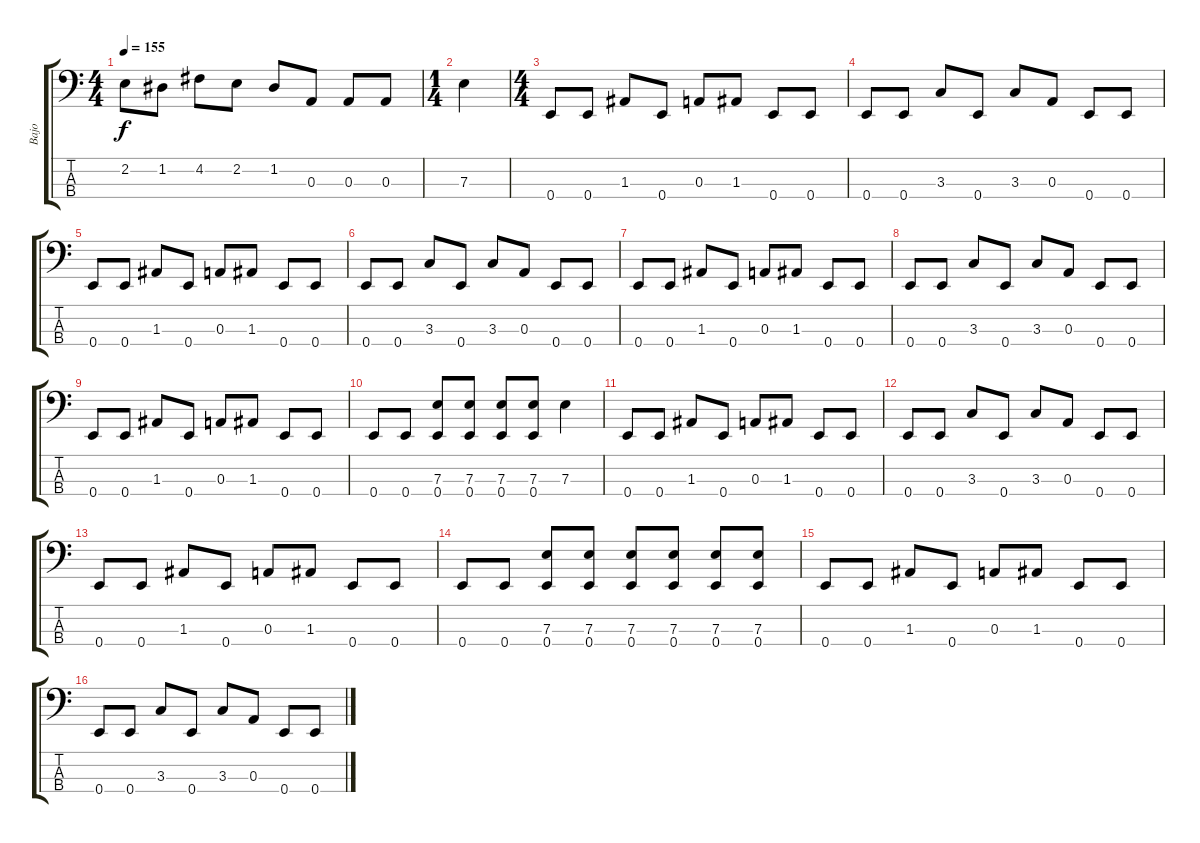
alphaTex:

\track ("Bajo" "Bajo") {instrument electricbasspick}
\staff {score tabs}
\tuning (G2 D2 A1 E1) {hide}
\ts (4 4)
\tempo 155
\clef f4
\ks c
2.2.8{dy f} 1.2.8 4.2.8 2.2.8 1.2.8 0.3.8 0.3.8 0.3.8 |
\ts (1 4)
7.3.4 |
\ts (4 4)
0.4.8 0.4.8 1.3.8 0.4.8 0.3.8 1.3.8 0.4.8 0.4.8 |
0.4.8 0.4.8 3.3.8 0.4.8 3.3.8 0.3.8 0.4.8 0.4.8 |
0.4.8 0.4.8 1.3.8 0.4.8 0.3.8 1.3.8 0.4.8 0.4.8 |
0.4.8 0.4.8 3.3.8 0.4.8 3.3.8 0.3.8 0.4.8 0.4.8 |
0.4.8 0.4.8 1.3.8 0.4.8 0.3.8 1.3.8 0.4.8 0.4.8 |
0.4.8 0.4.8 3.3.8 0.4.8 3.3.8 0.3.8 0.4.8 0.4.8 |
0.4.8 0.4.8 1.3.8 0.4.8 0.3.8 1.3.8 0.4.8 0.4.8 |
0.4.8 0.4.8 (7.3 0.4).8 (7.3 0.4).8 (7.3 0.4).8 (7.3 0.4).8 7.3.4 |
0.4.8 0.4.8 1.3.8 0.4.8 0.3.8 1.3.8 0.4.8 0.4.8 |
0.4.8 0.4.8 3.3.8 0.4.8 3.3.8 0.3.8 0.4.8 0.4.8 |
0.4.8 0.4.8 1.3.8 0.4.8 0.3.8 1.3.8 0.4.8 0.4.8 |
0.4.8 0.4.8 (7.3 0.4).8 (7.3 0.4).8 (7.3 0.4).8 (7.3 0.4).8 (7.3 0.4).8 (7.3 0.4).8 |
0.4.8 0.4.8 1.3.8 0.4.8 0.3.8 1.3.8 0.4.8 0.4.8 |
0.4.8 0.4.8 3.3.8 0.4.8 3.3.8 0.3.8 0.4.8 0.4.8
